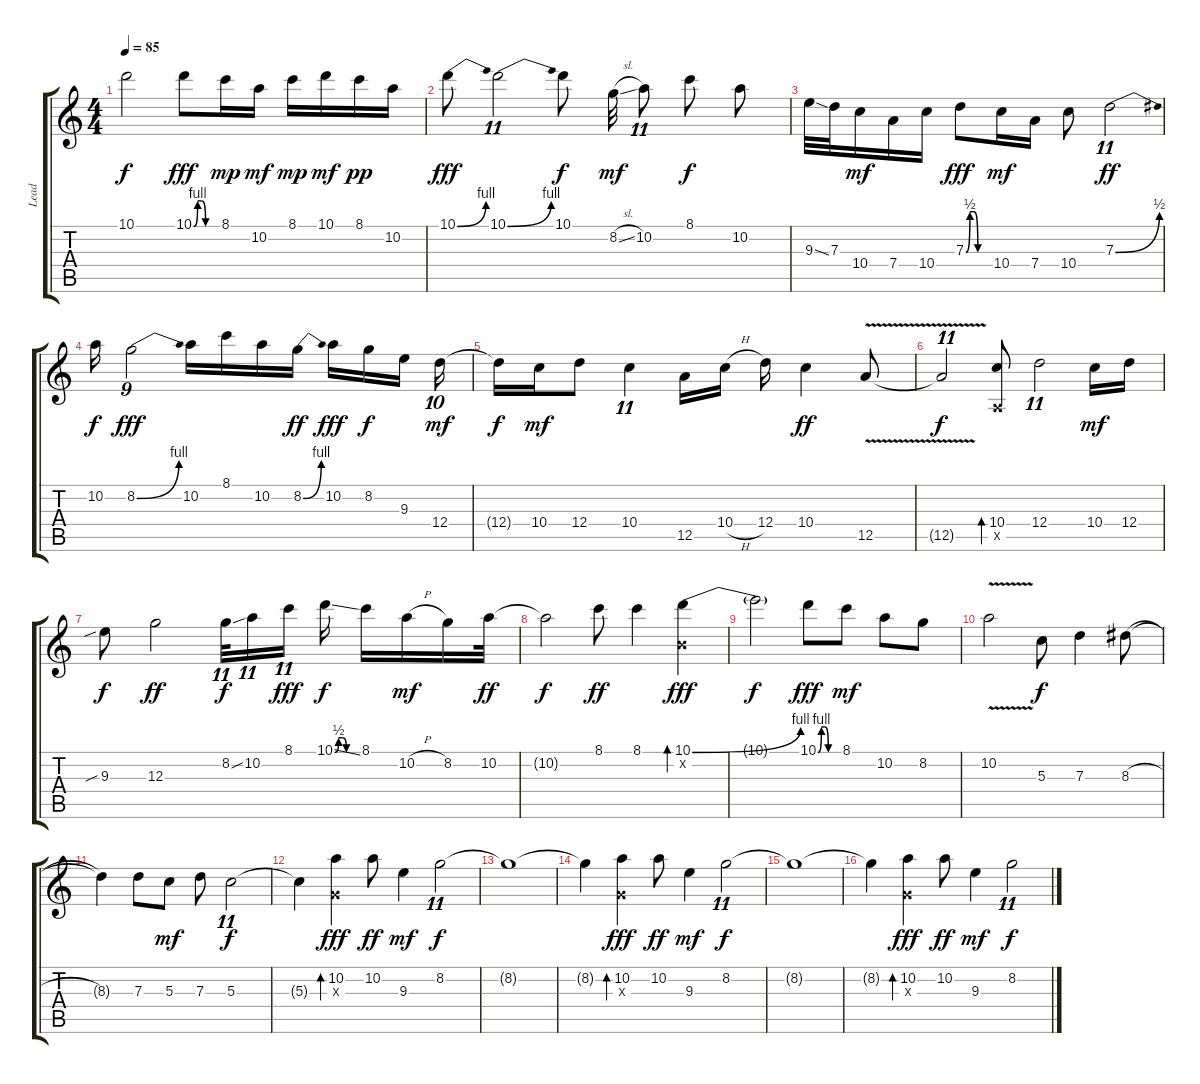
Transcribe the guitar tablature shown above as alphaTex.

\track ("Lead" "Lead") {instrument electricguitarclean}
\staff {score tabs}
\tuning (E4 B3 G3 D3 A2 E2) {hide}
\ts (4 4)
\tempo 85
\clef g2
\ks c
10.1{t}.2{dy f} 10.1{be (custom 0 0 10 4 20 4 30 0 60 0)}.8{dy fff} 8.1.16{dy mp} 10.2.16{dy mf} 8.1.16{dy mp} 10.1.16{dy mf} 8.1.16{dy pp} 10.2.16 |
10.1{be (bend 0 0 60 4)}.8{dy fff} 10.1{be (bend 0 0 60 4)}.2{tu (11 8)} 10.1.8{dy f} 8.2{sl}.32{dy mf} 10.2.8{tu (11 8)} 8.1.8{dy f} 10.2.8 |
9.3{ss}.32 7.3.32 10.4.16{dy mf} 7.4.16 10.4.16 7.3{be (custom 0 0 10 2 20 2 30 0 60 0)}.8{dy fff} 10.4.16{dy mf} 7.4.16 10.4.8 7.3{be (bend 0 0 60 2)}.2{tu (11 8) dy ff} |
10.2.16{dy f} 8.2{be (bend 0 0 60 4)}.2{tu (9 8) dy fff} 10.2.16 8.1.16 10.2.16 8.2{be (bend 0 0 60 4)}.16{dy ff} 10.2.16{dy fff} 8.2.16{dy f} 9.3.16{beam splitsecondary} 12.4.16{tu (10 8) dy mf} |
12.4{t}.16{dy f} 10.4.16{dy mf} 12.4.8 10.4.4{tu (11 8)} 12.5.16 10.4{h}.16 12.4.16 10.4.4{dy ff} 12.5{v}.8 |
12.5{t}.2{tu (11 8) dy f} (10.4 0.5{x}).8{bd 120} 12.4.2{tu (11 8)} 10.4.16{dy mf} 12.4.16 |
9.3{sib}.8{dy f} 12.3.2{dy ff} 8.2{ss}.32{tu (11 8) dy f} 10.2.16{tu (11 8)} 8.1.16{tu (11 8) dy fff beam splitsecondary} 10.1{be (custom 0 0 10 2 20 2 30 0 60 0) ss}.16{dy f} 8.1.16 10.2{h}.16{dy mf} 8.2.16 10.2.32{dy ff} |
10.2{t}.2{dy f} 8.1.8{dy ff} 8.1.4 (10.1{be (bend 0 0 60 4)} 0.2{x}).4{bd 120 dy fff} |
10.1{t}.2{dy f} 10.1{be (custom 0 0 10 4 20 4 30 0 60 0)}.8{dy fff} 8.1.8{dy mf} 10.2.8 8.2.8 |
10.2{v}.2 5.3.8{dy f} 7.3.4 8.3{h}.8 |
8.3{t}.4 7.3.8 5.3.8{dy mf} 7.3.8 5.3.2{tu (11 8) dy f} |
5.3{t}.4 (10.2 0.3{x}).4{bd 480 dy fff} 10.2.8{dy ff} 9.3.4{dy mf} 8.2.2{tu (11 8) dy f} |
8.2{t}.1 |
8.2{t}.4 (10.2 0.3{x}).4{bd 480 dy fff} 10.2.8{dy ff} 9.3.4{dy mf} 8.2.2{tu (11 8) dy f} |
8.2{t}.1 |
8.2{t}.4 (10.2 0.3{x}).4{bd 480 dy fff} 10.2.8{dy ff} 9.3.4{dy mf} 8.2.2{tu (11 8) dy f}
